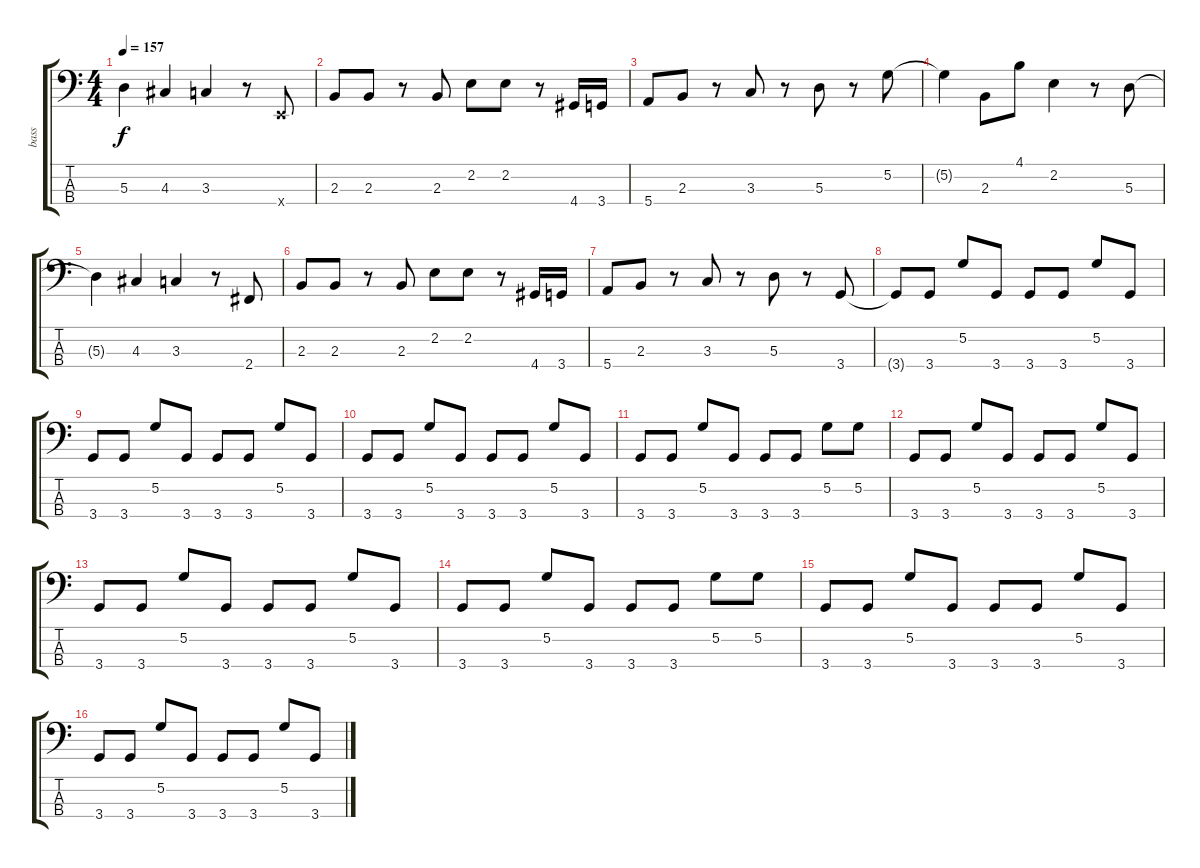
\track ("bass " "bass ") {instrument fretlessbass}
\staff {score tabs}
\tuning (G2 D2 A1 E1) {hide}
\ts (4 4)
\tempo 157
\clef f4
\ks c
5.3{t}.4{dy f} 4.3.4 3.3.4 r.8 0.4{x}.8 |
2.3.8 2.3.8 r.8 2.3.8 2.2.8 2.2.8 r.8 4.4.16 3.4.16 |
5.4.8 2.3.8 r.8 3.3.8 r.8 5.3.8 r.8 5.2.8 |
5.2{t}.4 2.3.8 4.1.8 2.2.4 r.8 5.3.8 |
5.3{t}.4 4.3.4 3.3.4 r.8 2.4.8 |
2.3.8 2.3.8 r.8 2.3.8 2.2.8 2.2.8 r.8 4.4.16 3.4.16 |
5.4.8 2.3.8 r.8 3.3.8 r.8 5.3.8 r.8 3.4.8 |
3.4{t}.8 3.4.8 5.2.8 3.4.8 3.4.8 3.4.8 5.2.8 3.4.8 |
3.4.8 3.4.8 5.2.8 3.4.8 3.4.8 3.4.8 5.2.8 3.4.8 |
3.4.8 3.4.8 5.2.8 3.4.8 3.4.8 3.4.8 5.2.8 3.4.8 |
3.4.8 3.4.8 5.2.8 3.4.8 3.4.8 3.4.8 5.2.8 5.2.8 |
3.4.8 3.4.8 5.2.8 3.4.8 3.4.8 3.4.8 5.2.8 3.4.8 |
3.4.8 3.4.8 5.2.8 3.4.8 3.4.8 3.4.8 5.2.8 3.4.8 |
3.4.8 3.4.8 5.2.8 3.4.8 3.4.8 3.4.8 5.2.8 5.2.8 |
3.4.8 3.4.8 5.2.8 3.4.8 3.4.8 3.4.8 5.2.8 3.4.8 |
3.4.8 3.4.8 5.2.8 3.4.8 3.4.8 3.4.8 5.2.8 3.4.8
